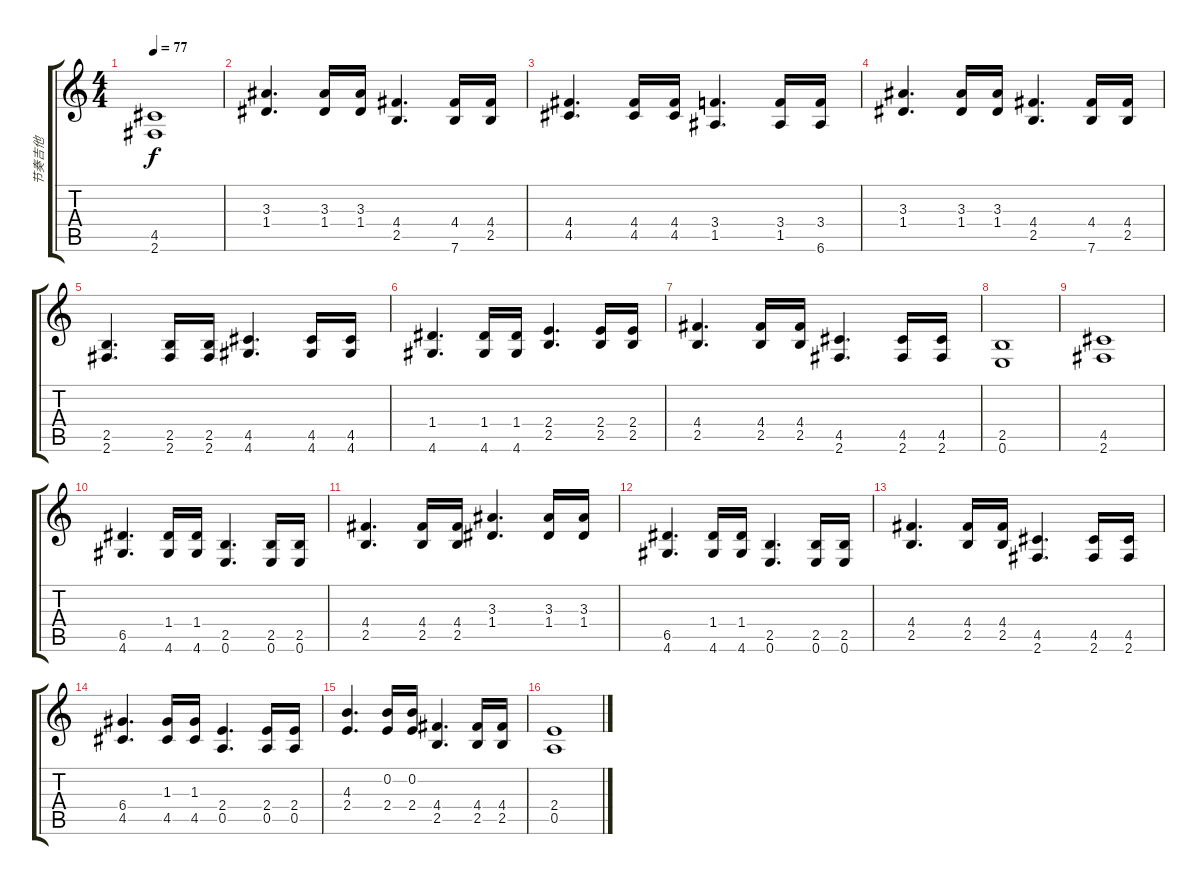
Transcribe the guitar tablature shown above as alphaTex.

\track ("节奏吉他" "节奏吉他") {instrument distortionguitar}
\staff {score tabs}
\tuning (E4 B3 G3 D3 A2 E2) {hide}
\ts (4 4)
\tempo 77
\clef g2
\ks c
(4.5 2.6).1{dy f} |
(3.3 1.4).4{d} (3.3 1.4).16 (3.3 1.4).16 (4.4 2.5).4{d} (4.4 7.6).16 (4.4 2.5).16 |
(4.4 4.5).4{d} (4.4 4.5).16 (4.4 4.5).16 (3.4 1.5).4{d} (3.4 1.5).16 (3.4 6.6).16 |
(3.3 1.4).4{d} (3.3 1.4).16 (3.3 1.4).16 (4.4 2.5).4{d} (4.4 7.6).16 (4.4 2.5).16 |
(2.5 2.6).4{d} (2.5 2.6).16 (2.5 2.6).16 (4.5 4.6).4{d} (4.5 4.6).16 (4.5 4.6).16 |
(1.4 4.6).4{d} (1.4 4.6).16 (1.4 4.6).16 (2.4 2.5).4{d} (2.4 2.5).16 (2.4 2.5).16 |
(4.4 2.5).4{d} (4.4 2.5).16 (4.4 2.5).16 (4.5 2.6).4{d} (4.5 2.6).16 (4.5 2.6).16 |
(2.5 0.6).1 |
(4.5 2.6).1 |
(6.5 4.6).4{d} (1.4 4.6).16 (1.4 4.6).16 (2.5 0.6).4{d} (2.5 0.6).16 (2.5 0.6).16 |
(4.4 2.5).4{d} (4.4 2.5).16 (4.4 2.5).16 (3.3 1.4).4{d} (3.3 1.4).16 (3.3 1.4).16 |
(6.5 4.6).4{d} (1.4 4.6).16 (1.4 4.6).16 (2.5 0.6).4{d} (2.5 0.6).16 (2.5 0.6).16 |
(4.4 2.5).4{d} (4.4 2.5).16 (4.4 2.5).16 (4.5 2.6).4{d} (4.5 2.6).16 (4.5 2.6).16 |
(6.4 4.5).4{d} (1.3 4.5).16 (1.3 4.5).16 (2.4 0.5).4{d} (2.4 0.5).16 (2.4 0.5).16 |
(4.3 2.4).4{d} (0.2 2.4).16 (0.2 2.4).16 (4.4 2.5).4{d} (4.4 2.5).16 (4.4 2.5).16 |
(2.4 0.5).1
